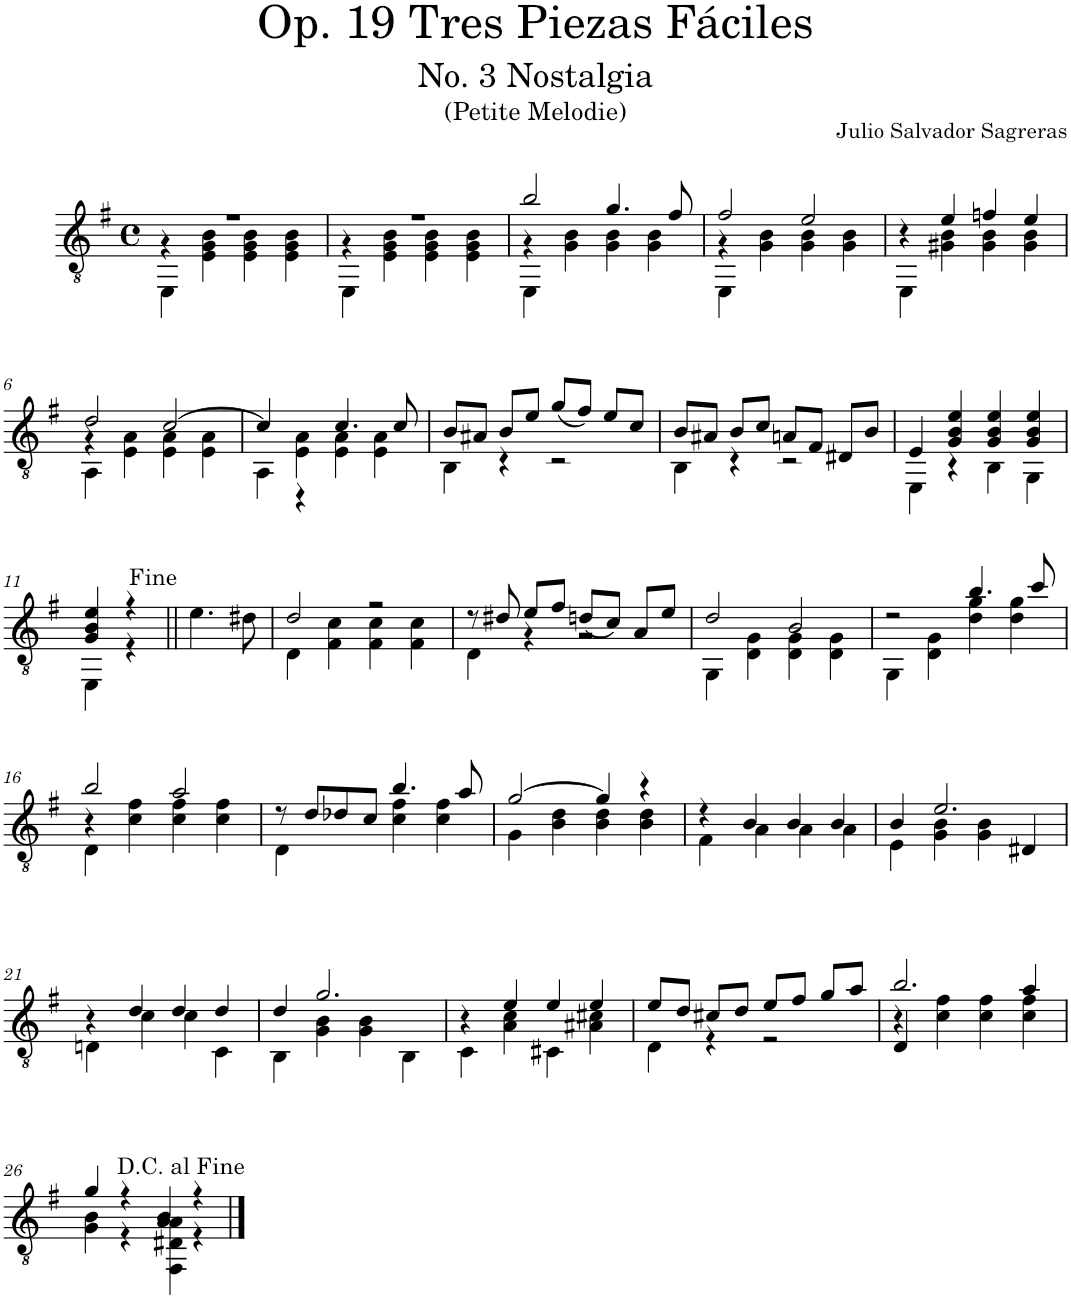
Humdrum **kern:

**kern
*part1
*staff1
*I"Classical Guitar
*I'Guit.
*clefGv2
*k[f#]
*e:
*M4/4
*met(c)
=1
*^
*	*^
1r	4r	4EE\
.	4E\ 4G\ 4B\	4ryy
.	4E\ 4G\ 4B\	2ryy
.	4E\ 4G\ 4B\	.
=2	=2	=2
1r	4r	4EE\
.	4E\ 4G\ 4B\	4ryy
.	4E\ 4G\ 4B\	2ryy
.	4E\ 4G\ 4B\	.
=3	=3	=3
2b/	4r	4EE\
.	4G\ 4B\	4ryy
4.g/	4G\ 4B\	2ryy
.	4G\ 4B\	.
8f#/	.	.
=4	=4	=4
2f#/	4r	4EE\
.	4G\ 4B\	4ryy
2e/	4G\ 4B\	2ryy
.	4G\ 4B\	.
=5	=5	=5
4r	4ryy	4EE\
4e/	4G#X\ 4B\	4ryy
4fn/	4G#\ 4B\	2ryy
4e/	4G#\ 4B\	.
!!LO:LB:g=z	!!	!!
=6	=6	=6
2d/	4r	4AA\
.	4E\ 4A\	4ryy
[2c/	4E\ 4A\	2ryy
.	4E\ 4A\	.
=7	=7	=7
4c/]	4ryy	4AA\
4ryy	4E\ 4A\	4r
4.c/	4E\ 4A\	2ryy
.	4E\ 4A\	.
8c/	.	.
*	*v	*v
=8	=8
8B/L	4BB\
8A#X/J	.
8B/L	4r
8e/J	.
(<8g/L	2r
8f#/J)	.
8e/L	.
8c/J	.
=9	=9
8B/L	4BB\
8A#X/J	.
8B/L	4r
8c/J	.
8An/L	2r
8F#/J	.
8D#X/L	.
8B/J	.
=10	=10
4E/	4EE\
4G/ 4B/ 4e/	4r
4G/ 4B/ 4e/	4BB\
4G/ 4B/ 4e/	4GG\
!!LO:LB:g=z	!!
=11	=11
4G/ 4B/ 4e/	4EE\
4r	4r
*v	*v
=11X1||
4.e\
8d#X\
=12
*^
*	*^
2d/	4ryy	4D\
.	4F#\ 4c\	4ryy
2r	4F#\ 4c\	2ryy
.	4F#\ 4c\	.
*	*v	*v
=13	=13
8r	4D\
8d#X/	.
8e/L	4r
8f#/J	.
(<8dn/L	2r
8c/J)	.
8A/L	.
8e/J	.
=14	=14
*	*^
2d/	4ryy	4GG\
.	4D\ 4G\	4ryy
2B/	4D\ 4G\	2ryy
.	4D\ 4G\	.
=15	=15	=15
2r	4ryy	4GG\
.	4D\ 4G\	4ryy
4.b/	4d\ 4g\	2ryy
.	4d\ 4g\	.
8cc/	.	.
!!LO:LB:g=z	!!	!!
=16	=16	=16
2b/	4r	4D\
.	4c\ 4f#\	4ryy
2a/	4c\ 4f#\	2ryy
.	4c\ 4f#\	.
=17	=17	=17
8r	4ryy	4D\
8d/L	.	.
8d-X/	4ryy	4ryy
8c/J	.	.
4.b/	4c\ 4f#\	2ryy
.	4c\ 4f#\	.
8a/	.	.
=18	=18	=18
[2g/	4ryy	4G\
.	4B\ 4d\	4ryy
4g/]	4B\ 4d\	2ryy
4r	4B\ 4d\	.
=19	=19	=19
4r	4ryy	4F#\
4B/	4A\	4ryy
4B/	4A\	2ryy
4B/	4A\	.
=20	=20	=20
4B/	4ryy	4E\
2.e/	4G\ 4B\	4ryy
.	4G\ 4B\	4ryy
.	4ryy	4D#X/
!!LO:LB:g=z	!!	!!
=21	=21	=21
4r	4ryy	4Dn\
4d/	4c\	4ryy
4d/	4c\	4ryy
4d/	4ryy	4C\
=22	=22	=22
4d/	4ryy	4BB\
2.g/	4G\ 4B\	4ryy
.	4G\ 4B\	4ryy
.	4ryy	4BB\
=23	=23	=23
4r	4ryy	4C\
4e/	4A\ 4c\	4ryy
4e/	4ryy	4C#X\
4e/	4A#X\ 4c#X\	4ryy
*	*v	*v
=24	=24
8e/L	4D\
8d/J	.
8c#X/L	4r
8d/J	.
8e/L	2r
8f#/J	.
8g/L	.
8a/J	.
=25	=25
*	*^
2.b/	4r	4D/
.	4c\ 4f#\	4ryy
.	4c\ 4f#\	2ryy
4a/	4c\ 4f#\	.
*	*v	*v
!!LO:LB:g=z
=26	=26
4g/	4G\ 4B\
4r	4r
4B/	4FF#\ 4D#X\ 4A\ 4A\
4r	4r
*v	*v
==
*-
